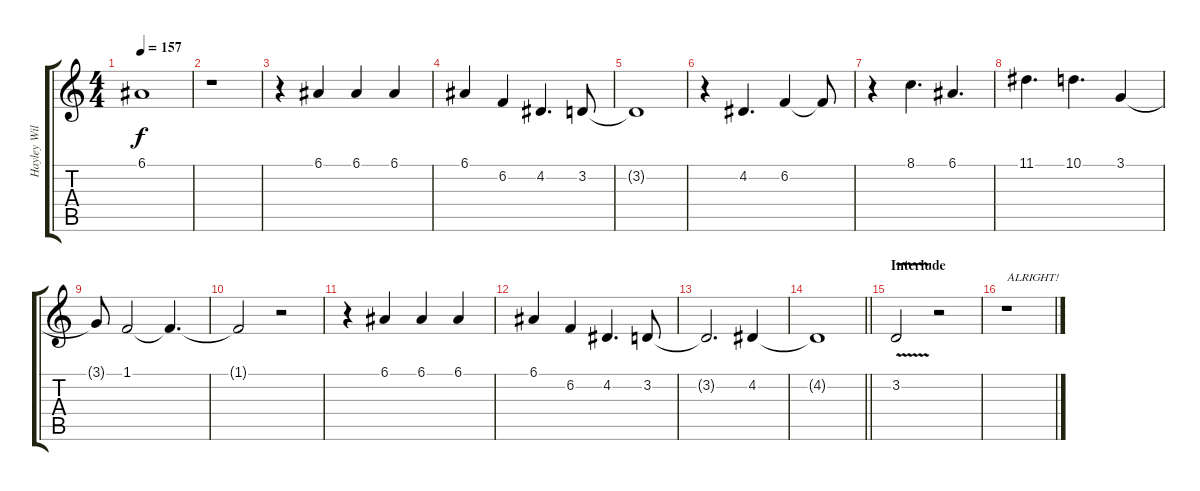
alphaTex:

\track ("Hayley Williams | Vocal" "Hayley Wil") {instrument clarinet}
\staff {score tabs}
\tuning (E4 B3 G3 D3 A2 E2) {hide}
\ts (4 4)
\tempo 157
\clef g2
\ks c
6.1{t}.1{dy f} |
r.1 |
r.4 6.1.4 6.1.4 6.1.4 |
6.1.4 6.2.4 4.2.4{d} 3.2.8 |
3.2{t}.1 |
r.4 4.2.4{d} 6.2.4 6.2{t}.8 |
r.4 8.1.4{d} 6.1.4{d} |
11.1.4{d} 10.1.4{d} 3.1.4 |
3.1{t}.8 1.1.2 1.1{t}.4{d} |
1.1{t}.2 r.2 |
r.4 6.1.4 6.1.4 6.1.4 |
6.1.4 6.2.4 4.2.4{d} 3.2.8 |
3.2{t}.2{d} 4.2.4 |
\barLineRight lightlight
4.2{t}.1 |
\section ("" "Interlude")
3.2{v}.2 r.2 |
r.1{txt "ALRIGHT!"}
